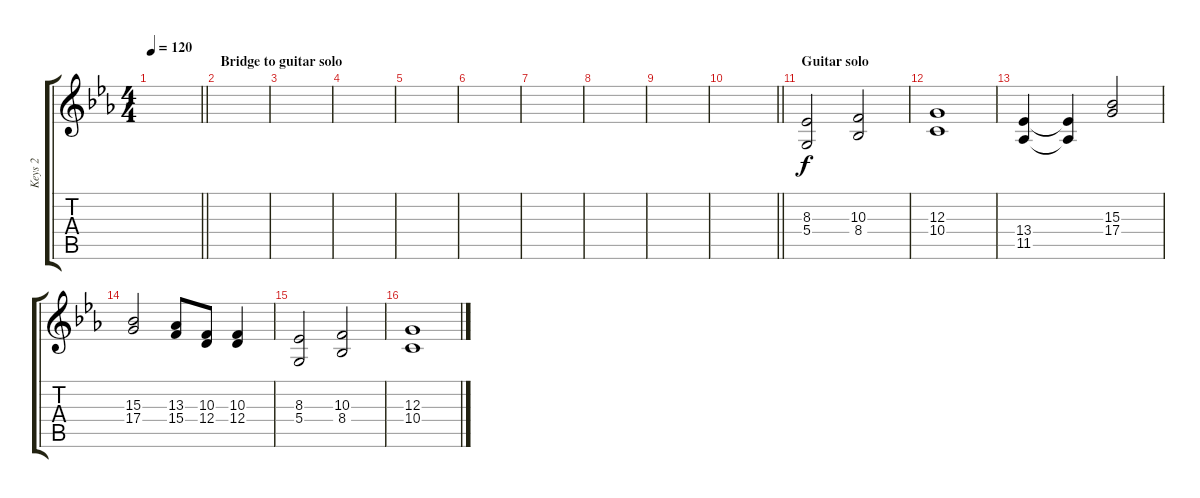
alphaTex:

\track ("Keys 2" "Keys 2") {instrument vibraphone}
\staff {score tabs}
\tuning (E4 B3 G3 D3 A2 E2) {hide}
\ts (4 4)
\tempo 120
\clef g2
\barLineRight lightlight
\ks cminor
|
\section ("" "Bridge to guitar solo")
|
|
|
|
|
|
|
|
\barLineRight lightlight
|
\section ("" "Guitar solo")
(8.3 5.4).2{instrument choiraahs} (10.3 8.4).2 |
(12.3 10.4).1 |
(13.4 11.5).4 (13.4{t} 11.5{t}).4 (15.3 17.4).2 |
(15.3 17.4).2 (13.3 15.4).8 (10.3 12.4).8 (10.3 12.4).4 |
(8.3 5.4).2 (10.3 8.4).2 |
(12.3 10.4).1
